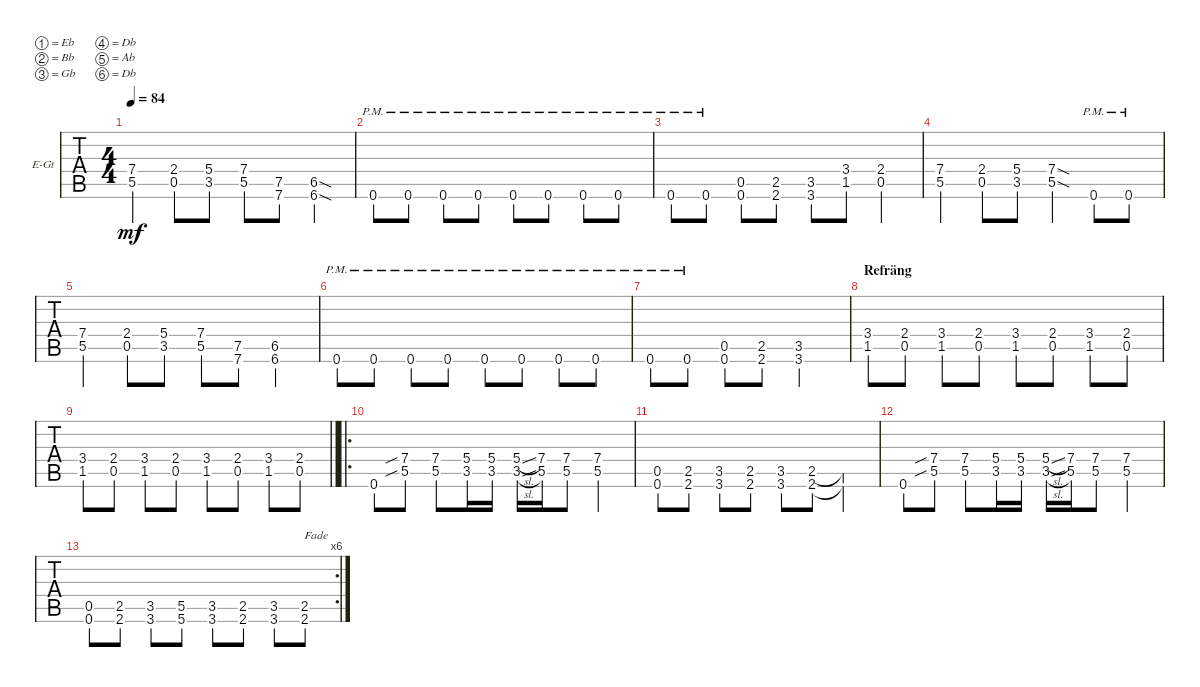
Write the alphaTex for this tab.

\defaultSystemsLayout 4
\bracketExtendMode groupsimilarinstruments
\firstSystemTrackNameOrientation horizontal
\otherSystemsTrackNameOrientation horizontal
\track ("Electric Guitar" "E-Gt") {instrument distortionguitar}
\staff {tabs}
\tuning (Eb4 Bb3 Gb3 Db3 Ab2 Db2)
\ts (4 4)
\tempo 84
\clef g2
\ks dminor
(5.5 7.4).4{dy mf} (0.5 2.4).8 (3.5 5.4).8 (5.5 7.4).8 (7.6 7.5).8 (6.6{sod} 6.5{sod}).4 |
0.6{pm}.8 0.6{pm}.8 0.6{pm}.8 0.6{pm}.8 0.6{pm}.8 0.6{pm}.8 0.6{pm}.8 0.6{pm}.8 |
0.6{pm}.8 0.6{pm}.8 (0.6 0.5).8 (2.6 2.5).8 (3.6 3.5).8 (1.5 3.4).8 (0.5 2.4).4 |
(5.5 7.4).4 (0.5 2.4).8 (3.5 5.4).8 (5.5{sod} 7.4{sod}).4 0.6{pm}.8 0.6{pm}.8 |
(5.5 7.4).4 (0.5 2.4).8 (3.5 5.4).8 (5.5 7.4).8 (7.6 7.5).8 (6.6 6.5).4 |
0.6{pm}.8 0.6{pm}.8 0.6{pm}.8 0.6{pm}.8 0.6{pm}.8 0.6{pm}.8 0.6{pm}.8 0.6{pm}.8 |
0.6{pm}.8 0.6{pm}.8 (0.6 0.5).8 (2.6 2.5).8 (3.6 3.5).2 |
\section ("" "Refräng")
(1.5 3.4).8 (0.5 2.4).8 (1.5 3.4).8 (0.5 2.4).8 (1.5 3.4).8 (0.5 2.4).8 (1.5 3.4).8 (0.5 2.4).8 |
\barLineRight lightlight
(1.5 3.4).8 (0.5 2.4).8 (1.5 3.4).8 (0.5 2.4).8 (1.5 3.4).8 (0.5 2.4).8 (1.5 3.4).8 (0.5 2.4).8 |
\ro
0.6.8 (5.5{sib st} 7.4{sib st}).8 (5.5 7.4).8 (3.5 5.4).16 (3.5 5.4).16 (3.5{sl} 5.4{sl}).16 (5.5 7.4).16 (5.5{st} 7.4{st}).8 (5.5 7.4).4 |
(0.6 0.5).8 (2.6 2.5).8 (3.6 3.5).8 (2.6 2.5).8 (3.6 3.5).8 (2.6 2.5).8 (2.6{t} 2.5{t}).4 |
0.6.8 (5.5{sib st} 7.4{sib st}).8 (5.5 7.4).8 (3.5 5.4).16 (3.5 5.4).16 (3.5{sl} 5.4{sl}).16 (5.5 7.4).16 (5.5{st} 7.4{st}).8 (5.5 7.4).4 |
\rc 6
(0.6 0.5).8 (2.6 2.5).8 (3.6 3.5).8 (5.6 5.5).8 (3.6 3.5).8 (2.6 2.5).8 (3.6 3.5).8 (2.6 2.5).8{txt "Fade"}
